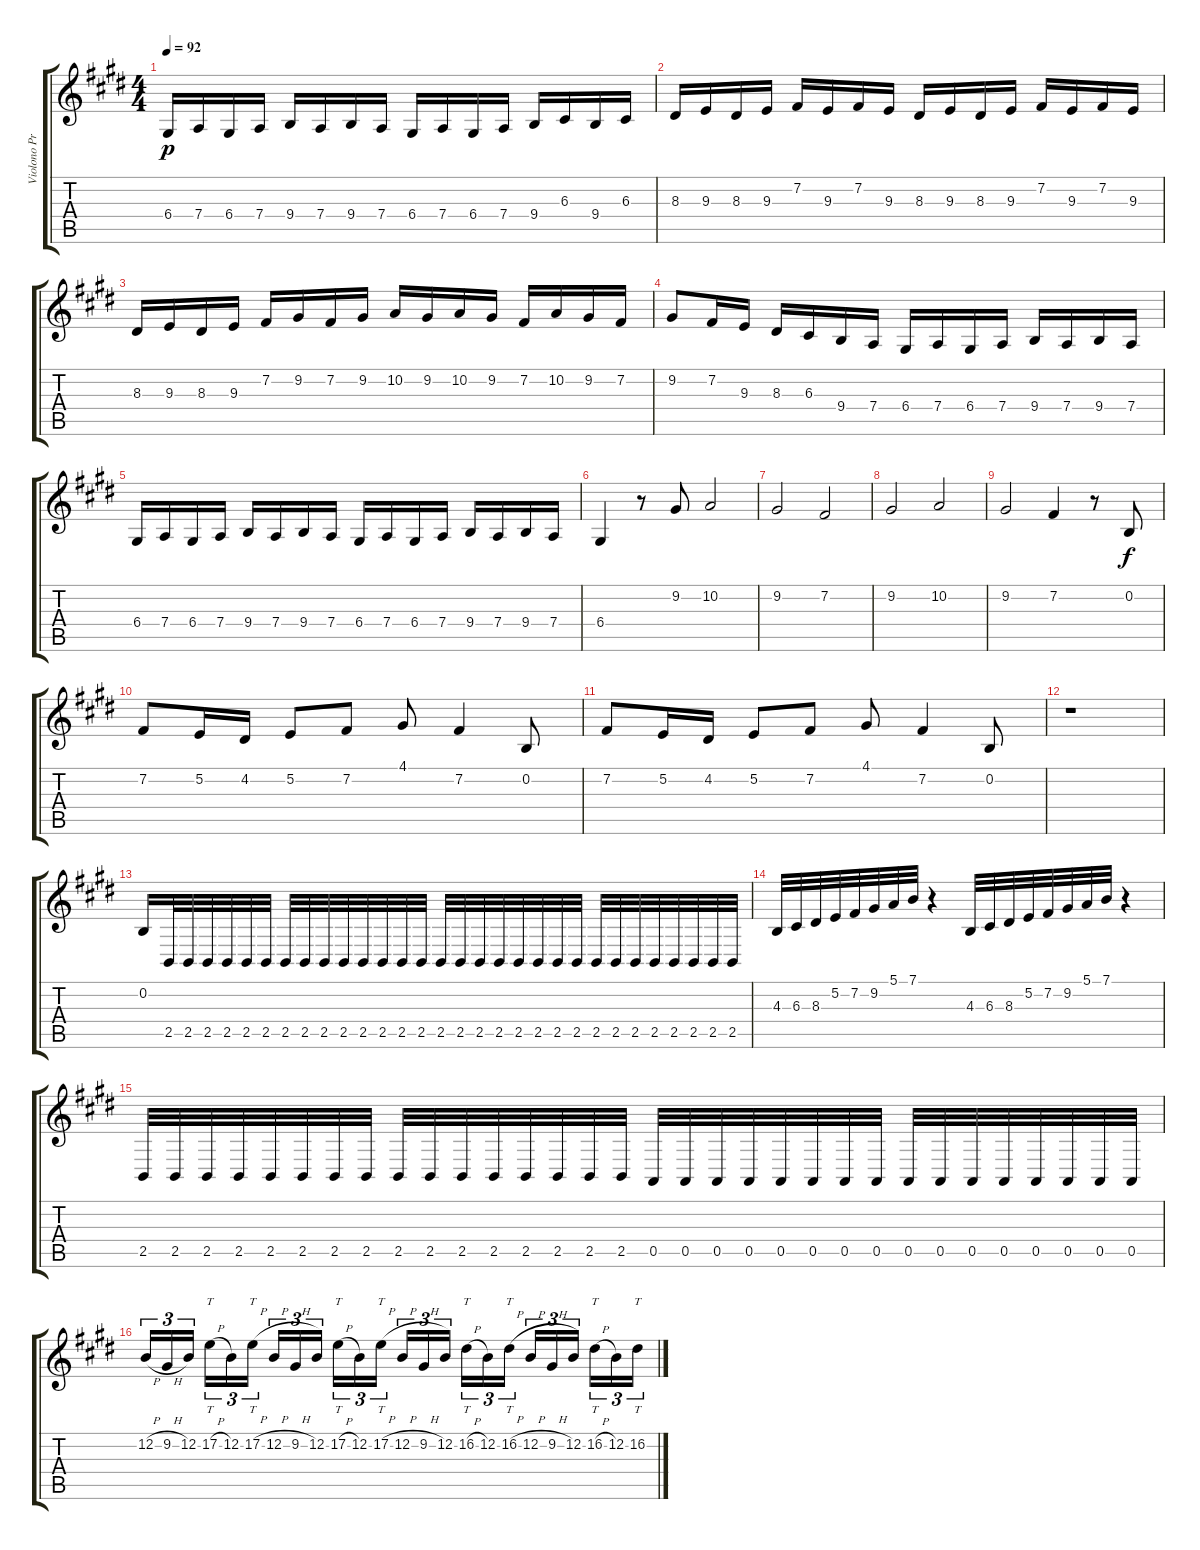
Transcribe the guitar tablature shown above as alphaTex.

\track ("Violono Principale" "Violono Pr") {instrument violin}
\staff {score tabs}
\tuning (E4 B3 G3 D3 A2 E2) {hide}
\ts (4 4)
\tempo 92
\clef g2
\ks c#minor
6.4.16{dy p} 7.4.16 6.4.16 7.4.16 9.4.16 7.4.16 9.4.16 7.4.16 6.4.16 7.4.16 6.4.16 7.4.16 9.4.16 6.3.16 9.4.16 6.3.16 |
\ks e
8.3.16 9.3.16 8.3.16 9.3.16 7.2.16 9.3.16 7.2.16 9.3.16 8.3.16 9.3.16 8.3.16 9.3.16 7.2.16 9.3.16 7.2.16 9.3.16 |
\ks c#minor
8.3.16 9.3.16 8.3.16 9.3.16 7.2.16 9.2.16 7.2.16 9.2.16 10.2.16 9.2.16 10.2.16 9.2.16 7.2.16 10.2.16 9.2.16 7.2.16 |
9.2.8 7.2.16 9.3.16 8.3.16 6.3.16 9.4.16 7.4.16 6.4.16 7.4.16 6.4.16 7.4.16 9.4.16 7.4.16 9.4.16 7.4.16 |
\ks e
6.4.16 7.4.16 6.4.16 7.4.16 9.4.16 7.4.16 9.4.16 7.4.16 6.4.16 7.4.16 6.4.16 7.4.16 9.4.16 7.4.16 9.4.16 7.4.16 |
\ks c#minor
6.4.4 r.8 9.2.8 10.2.2 |
9.2.2 7.2.2 |
\ks e
9.2.2 10.2.2 |
\ks c#minor
9.2.2 7.2.4 r.8 0.2.8{dy f} |
7.2.8 5.2.16 4.2.16 5.2.8 7.2.8 4.1.8 7.2.4 0.2.8 |
7.2.8 5.2.16 4.2.16 5.2.8 7.2.8 4.1.8 7.2.4 0.2.8 |
\ks e
r.1 |
\ks c#minor
0.2.16 2.5.32 2.5.32 2.5.32 2.5.32 2.5.32 2.5.32 2.5.32 2.5.32 2.5.32 2.5.32 2.5.32 2.5.32 2.5.32 2.5.32 2.5.32 2.5.32 2.5.32 2.5.32 2.5.32 2.5.32 2.5.32 2.5.32 2.5.32 2.5.32 2.5.32 2.5.32 2.5.32 2.5.32 2.5.32 2.5.32 |
4.3.32 6.3.32 8.3.32 5.2.32 7.2.32 9.2.32 5.1.32 7.1.32 r.4 4.3.32 6.3.32 8.3.32 5.2.32 7.2.32 9.2.32 5.1.32 7.1.32 r.4 |
\ks e
2.5.32 2.5.32 2.5.32 2.5.32 2.5.32 2.5.32 2.5.32 2.5.32 2.5.32 2.5.32 2.5.32 2.5.32 2.5.32 2.5.32 2.5.32 2.5.32 0.5.32 0.5.32 0.5.32 0.5.32 0.5.32 0.5.32 0.5.32 0.5.32 0.5.32 0.5.32 0.5.32 0.5.32 0.5.32 0.5.32 0.5.32 0.5.32 |
12.2{h}.16{tu (3 2)} 9.2{h}.16{tu (3 2)} 12.2.16{tu (3 2) beam splitsecondary} 17.2{h}.16{tt tu (3 2)} 12.2.16{tu (3 2)} 17.2{h}.16{tt tu (3 2)} 12.2{h}.16{tu (3 2)} 9.2{h}.16{tu (3 2)} 12.2.16{tu (3 2) beam splitsecondary} 17.2{h}.16{tt tu (3 2)} 12.2.16{tu (3 2)} 17.2{h}.16{tt tu (3 2)} 12.2{h}.16{tu (3 2)} 9.2{h}.16{tu (3 2)} 12.2.16{tu (3 2) beam splitsecondary} 16.2{h}.16{tt tu (3 2)} 12.2.16{tu (3 2)} 16.2{h}.16{tt tu (3 2)} 12.2{h}.16{tu (3 2)} 9.2{h}.16{tu (3 2)} 12.2.16{tu (3 2) beam splitsecondary} 16.2{h}.16{tt tu (3 2)} 12.2.16{tu (3 2)} 16.2{h}.16{tt tu (3 2)}
